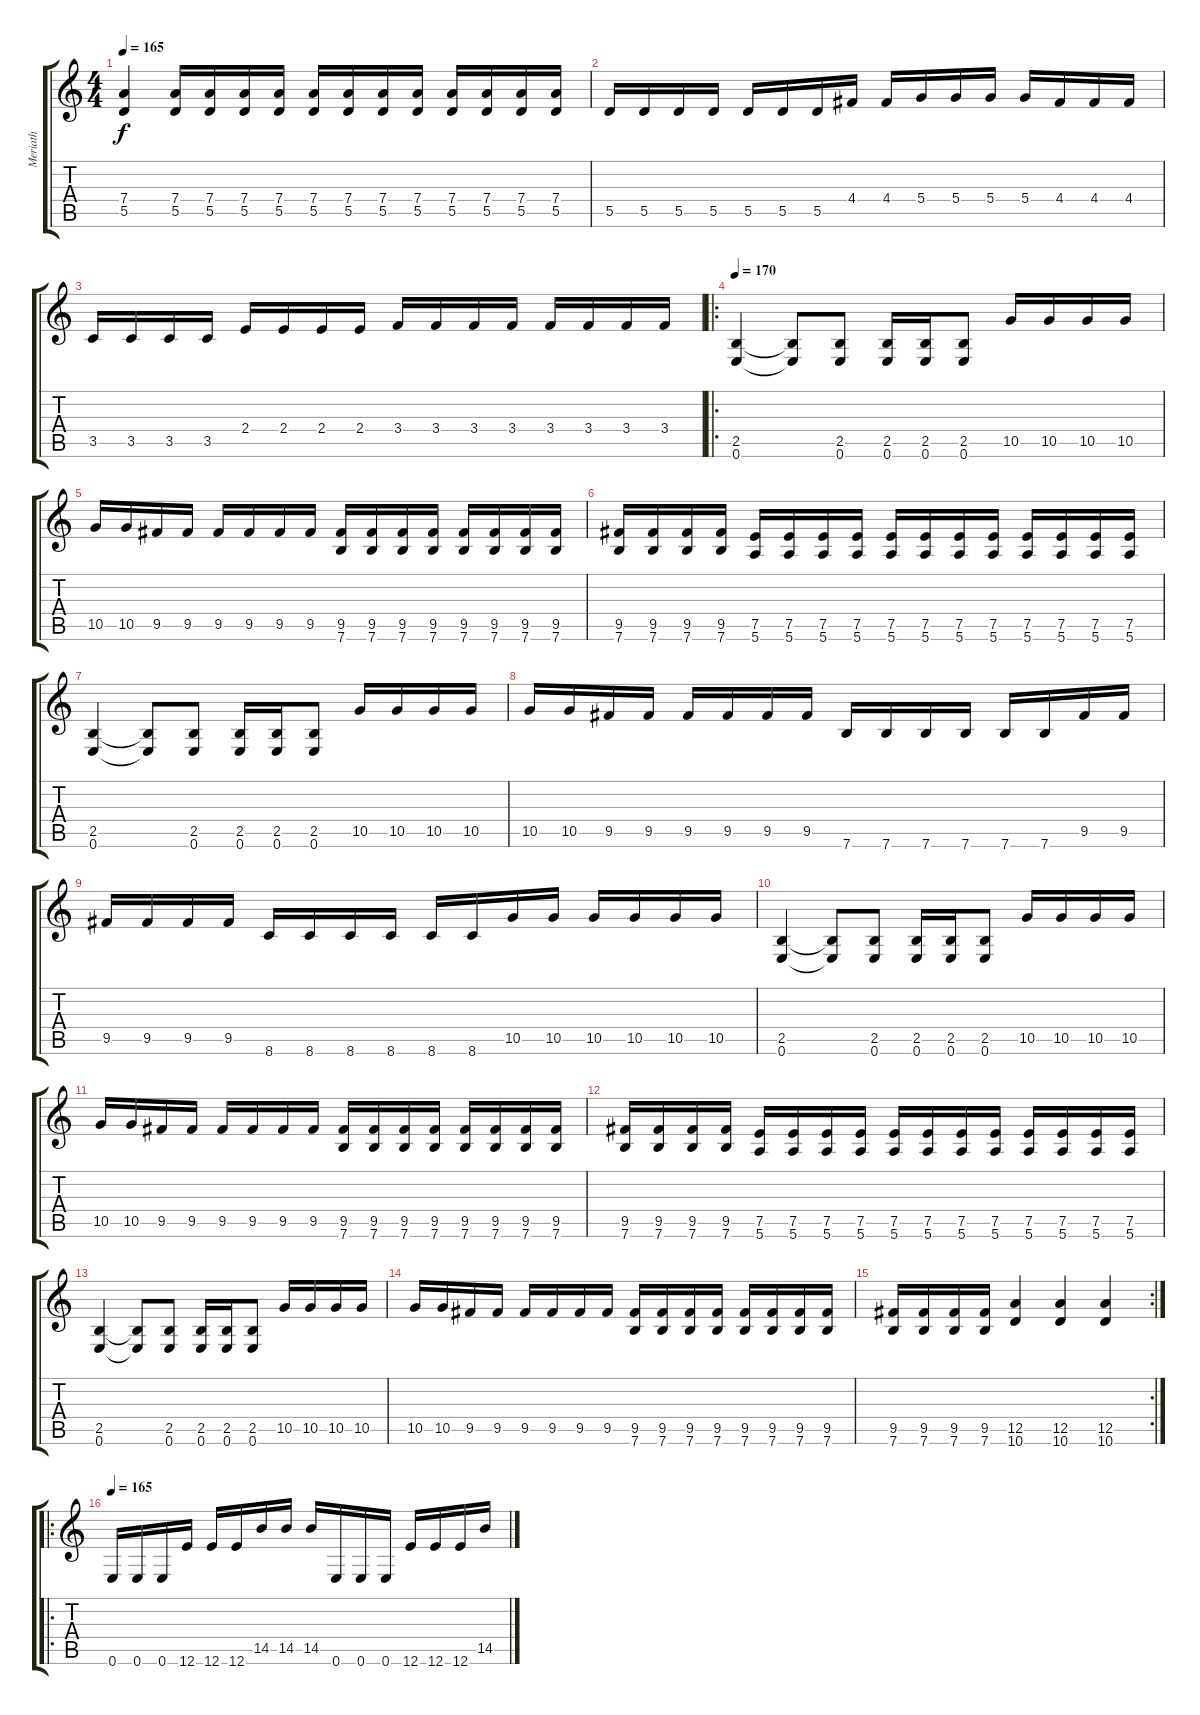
\track ("Meriath" "Meriath") {instrument distortionguitar}
\staff {score tabs}
\tuning (E4 B3 G3 D3 A2 E2) {hide}
\ts (4 4)
\tempo 165
\clef g2
\ks c
(7.4 5.5).4{dy f} (7.4 5.5).16 (7.4 5.5).16 (7.4 5.5).16 (7.4 5.5).16 (7.4 5.5).16 (7.4 5.5).16 (7.4 5.5).16 (7.4 5.5).16 (7.4 5.5).16 (7.4 5.5).16 (7.4 5.5).16 (7.4 5.5).16 |
5.5.16 5.5.16 5.5.16 5.5.16 5.5.16 5.5.16 5.5.16 4.4.16 4.4.16 5.4.16 5.4.16 5.4.16 5.4.16 4.4.16 4.4.16 4.4.16 |
3.5.16 3.5.16 3.5.16 3.5.16 2.4.16 2.4.16 2.4.16 2.4.16 3.4.16 3.4.16 3.4.16 3.4.16 3.4.16 3.4.16 3.4.16 3.4.16 |
\ro
\tempo 170
(2.5 0.6).4 (2.5{t} 0.6{t}).8 (2.5 0.6).8 (2.5 0.6).16 (2.5 0.6).16 (2.5 0.6).8 10.5.16 10.5.16 10.5.16 10.5.16 |
10.5.16 10.5.16 9.5.16 9.5.16 9.5.16 9.5.16 9.5.16 9.5.16 (9.5 7.6).16 (9.5 7.6).16 (9.5 7.6).16 (9.5 7.6).16 (9.5 7.6).16 (9.5 7.6).16 (9.5 7.6).16 (9.5 7.6).16 |
(9.5 7.6).16 (9.5 7.6).16 (9.5 7.6).16 (9.5 7.6).16 (7.5 5.6).16 (7.5 5.6).16 (7.5 5.6).16 (7.5 5.6).16 (7.5 5.6).16 (7.5 5.6).16 (7.5 5.6).16 (7.5 5.6).16 (7.5 5.6).16 (7.5 5.6).16 (7.5 5.6).16 (7.5 5.6).16 |
(2.5 0.6).4 (2.5{t} 0.6{t}).8 (2.5 0.6).8 (2.5 0.6).16 (2.5 0.6).16 (2.5 0.6).8 10.5.16 10.5.16 10.5.16 10.5.16 |
10.5.16 10.5.16 9.5.16 9.5.16 9.5.16 9.5.16 9.5.16 9.5.16 7.6.16 7.6.16 7.6.16 7.6.16 7.6.16 7.6.16 9.5.16 9.5.16 |
9.5.16 9.5.16 9.5.16 9.5.16 8.6.16 8.6.16 8.6.16 8.6.16 8.6.16 8.6.16 10.5.16 10.5.16 10.5.16 10.5.16 10.5.16 10.5.16 |
(2.5 0.6).4 (2.5{t} 0.6{t}).8 (2.5 0.6).8 (2.5 0.6).16 (2.5 0.6).16 (2.5 0.6).8 10.5.16 10.5.16 10.5.16 10.5.16 |
10.5.16 10.5.16 9.5.16 9.5.16 9.5.16 9.5.16 9.5.16 9.5.16 (9.5 7.6).16 (9.5 7.6).16 (9.5 7.6).16 (9.5 7.6).16 (9.5 7.6).16 (9.5 7.6).16 (9.5 7.6).16 (9.5 7.6).16 |
(9.5 7.6).16 (9.5 7.6).16 (9.5 7.6).16 (9.5 7.6).16 (7.5 5.6).16 (7.5 5.6).16 (7.5 5.6).16 (7.5 5.6).16 (7.5 5.6).16 (7.5 5.6).16 (7.5 5.6).16 (7.5 5.6).16 (7.5 5.6).16 (7.5 5.6).16 (7.5 5.6).16 (7.5 5.6).16 |
(2.5 0.6).4 (2.5{t} 0.6{t}).8 (2.5 0.6).8 (2.5 0.6).16 (2.5 0.6).16 (2.5 0.6).8 10.5.16 10.5.16 10.5.16 10.5.16 |
10.5.16 10.5.16 9.5.16 9.5.16 9.5.16 9.5.16 9.5.16 9.5.16 (9.5 7.6).16 (9.5 7.6).16 (9.5 7.6).16 (9.5 7.6).16 (9.5 7.6).16 (9.5 7.6).16 (9.5 7.6).16 (9.5 7.6).16 |
\rc 2
(9.5 7.6).16 (9.5 7.6).16 (9.5 7.6).16 (9.5 7.6).16 (12.5 10.6).4 (12.5 10.6).4 (12.5 10.6).4 |
\ro
\tempo 165
0.6.16 0.6.16 0.6.16 12.6.16 12.6.16 12.6.16 14.5.16 14.5.16 14.5.16 0.6.16 0.6.16 0.6.16 12.6.16 12.6.16 12.6.16 14.5.16
